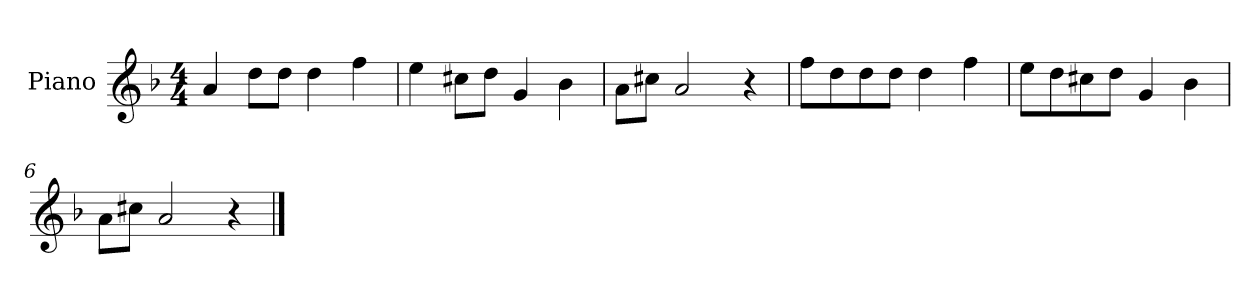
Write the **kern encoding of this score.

**kern
*part1
*staff1
*I"Piano
*I'P-no
*clefG2
*k[b-]
*M4/4
*MM90
=1
4a/
8dd\L
8dd\J
4dd\
4ff\
=2
4ee\
8cc#X\L
8dd\J
4g/
4b-\
=3
8a\L
8cc#X\J
2a/
4r
=4
8ff\L
8dd\
8dd\
8dd\J
4dd\
4ff\
=5
8ee\L
8dd\
8cc#X\
8dd\J
4g/
4b-\
=6
8a\L
8cc#X\J
2a/
4r
==
*-
